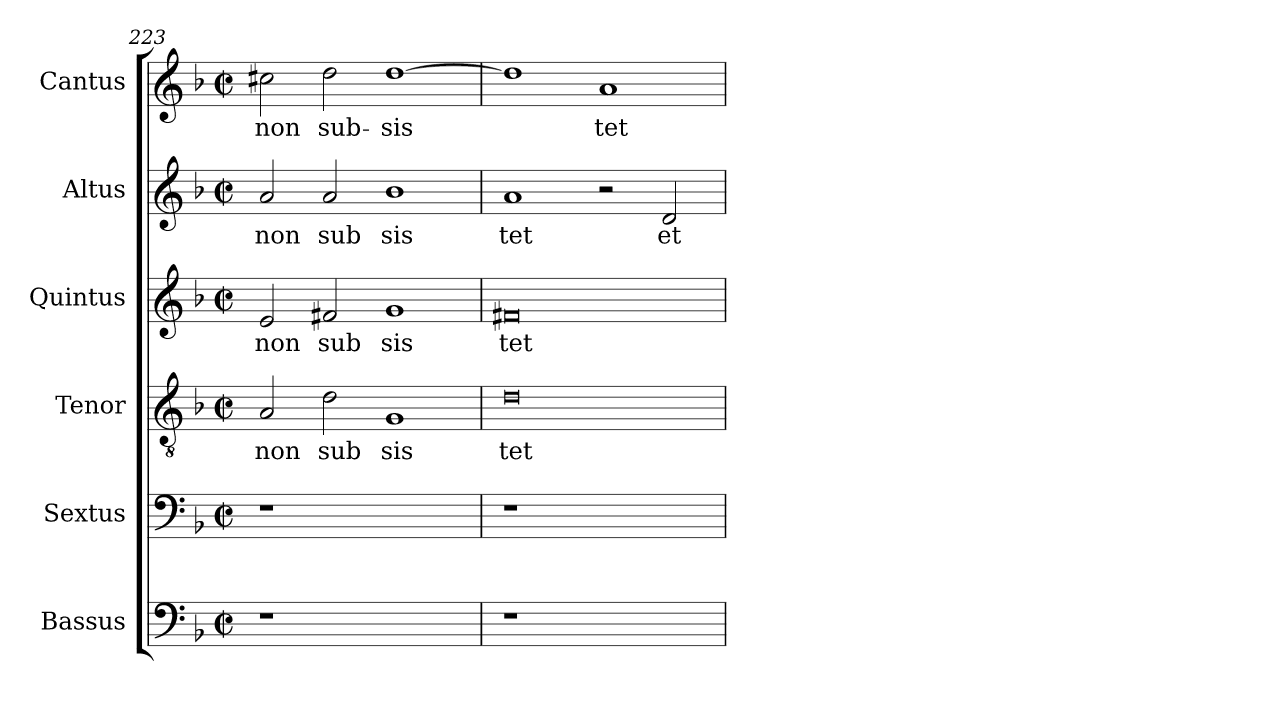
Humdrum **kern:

**kern	**kern	**kern	**text	**kern	**text	**kern	**text	**kern	**text
*part6	*part5	*part4	*part4	*part3	*part3	*part2	*part2	*part1	*part1
*staff6	*staff5	*staff4	*staff4	*staff3	*staff3	*staff2	*staff2	*staff1	*staff1
*I"Bassus	*I"Sextus	*I"Tenor	*	*I"Quintus	*	*I"Altus	*	*I"Cantus	*
*I'Bassus	*I'Sextus	*I'Tenor	*	*I'Quintus	*	*I'Altus	*	*I'Cantus	*
*clefF4	*clefF4	*clefGv2	*	*clefG2	*	*clefG2	*	*clefG2	*
*k[b-]	*k[b-]	*k[b-]	*	*k[b-]	*	*k[b-]	*	*k[b-]	*
*F:	*F:	*F:	*	*F:	*	*F:	*	*F:	*
*M2/2	*M2/2	*M2/2	*	*M2/2	*	*M2/2	*	*M2/2	*
*met(c|)	*met(c|)	*met(c|)	*	*met(c|)	*	*met(c|)	*	*met(c|)	*
=223	=223	=223	=223	=223	=223	=223	=223	=223	=223
!	!	!	!LO:LY:b:cj	!	!LO:LY:b:cj	!	!LO:LY:b:cj	!	!LO:LY:b:cj
1r	1r	2A/	non	2e/	non	2a/	non	2cc#X\	non
!	!	!	!LO:LY:b:cj	!	!LO:LY:b:cj	!	!LO:LY:b:cj	!	!LO:LY:b:cj
.	.	2d\	sub	2f#X/	sub	2a/	sub	2dd\	sub-
!	!	!	!LO:LY:b:cj	!	!LO:LY:b:cj	!	!LO:LY:b:cj	!	!LO:LY:b:cj
1ryy	1ryy	1G	sis	1g	sis	1b-	sis	[>1dd	-sis-
=224	=224	=224	=224	=224	=224	=224	=224	=224	=224
!	!	!	!LO:LY:b:cj	!	!LO:LY:b:cj	!	!LO:LY:b:cj	!	!LO:LY:b:cj
1r	1r	0d	tet	0f#X	tet	1a	tet	1dd]	--
!	!	!	!	!	!	!	!	!	!LO:LY:b:cj
1ryy	1ryy	.	.	.	.	2r	.	1a	-tet
!	!	!	!	!	!	!	!LO:LY:b:cj	!	!
.	.	.	.	.	.	2d/	et	.	.
=	=	=	=	=	=	=	=	=	=
*-	*-	*-	*-	*-	*-	*-	*-	*-	*-
